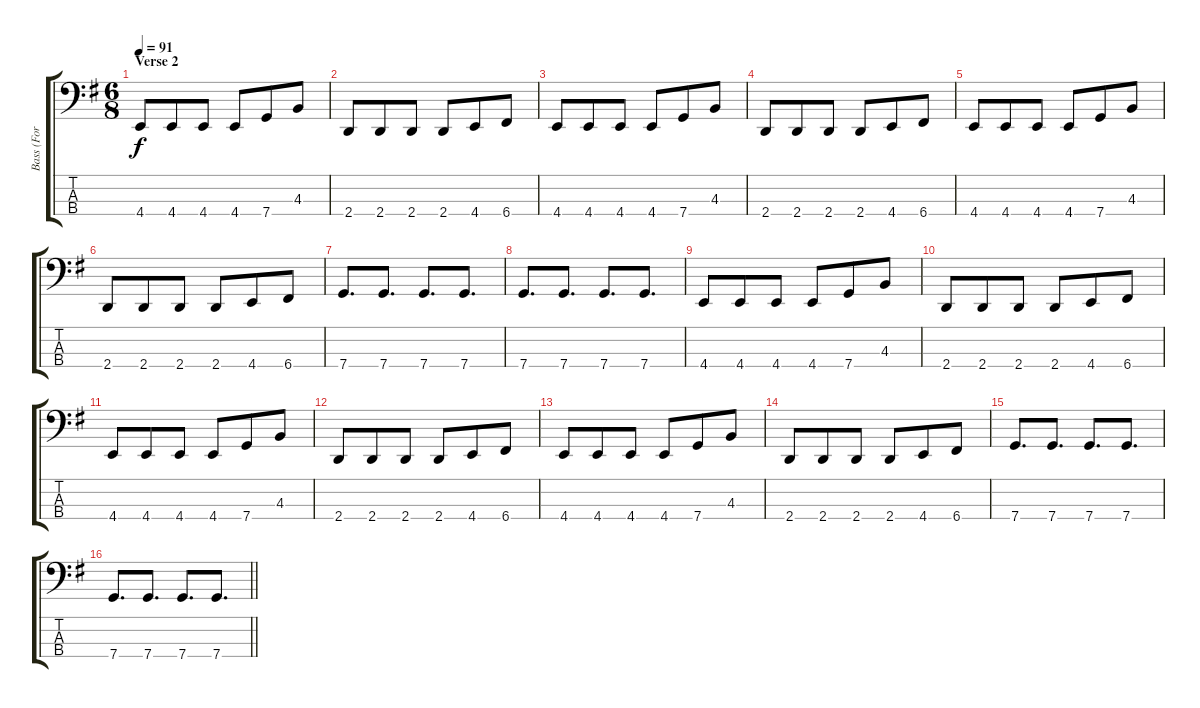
\track ("Bass (For Volume)" "Bass (For ") {instrument electricbassfinger}
\staff {score tabs}
\tuning (F2 C2 G1 C1) {hide}
\ts (6 8)
\section ("" "Verse 2")
\tempo 91
\clef f4
\ks eminor
4.4.8{dy f} 4.4.8 4.4.8 4.4.8 7.4.8 4.3.8 |
2.4.8 2.4.8 2.4.8 2.4.8 4.4.8 6.4.8 |
4.4.8 4.4.8 4.4.8 4.4.8 7.4.8 4.3.8 |
2.4.8 2.4.8 2.4.8 2.4.8 4.4.8 6.4.8 |
4.4.8 4.4.8 4.4.8 4.4.8 7.4.8 4.3.8 |
2.4.8 2.4.8 2.4.8 2.4.8 4.4.8 6.4.8 |
7.4.8{d} 7.4.8{d} 7.4.8{d} 7.4.8{d} |
7.4.8{d} 7.4.8{d} 7.4.8{d} 7.4.8{d} |
4.4.8 4.4.8 4.4.8 4.4.8 7.4.8 4.3.8 |
2.4.8 2.4.8 2.4.8 2.4.8 4.4.8 6.4.8 |
4.4.8 4.4.8 4.4.8 4.4.8 7.4.8 4.3.8 |
2.4.8 2.4.8 2.4.8 2.4.8 4.4.8 6.4.8 |
4.4.8 4.4.8 4.4.8 4.4.8 7.4.8 4.3.8 |
2.4.8 2.4.8 2.4.8 2.4.8 4.4.8 6.4.8 |
7.4.8{d} 7.4.8{d} 7.4.8{d} 7.4.8{d} |
\barLineRight lightlight
7.4.8{d} 7.4.8{d} 7.4.8{d} 7.4.8{d}
